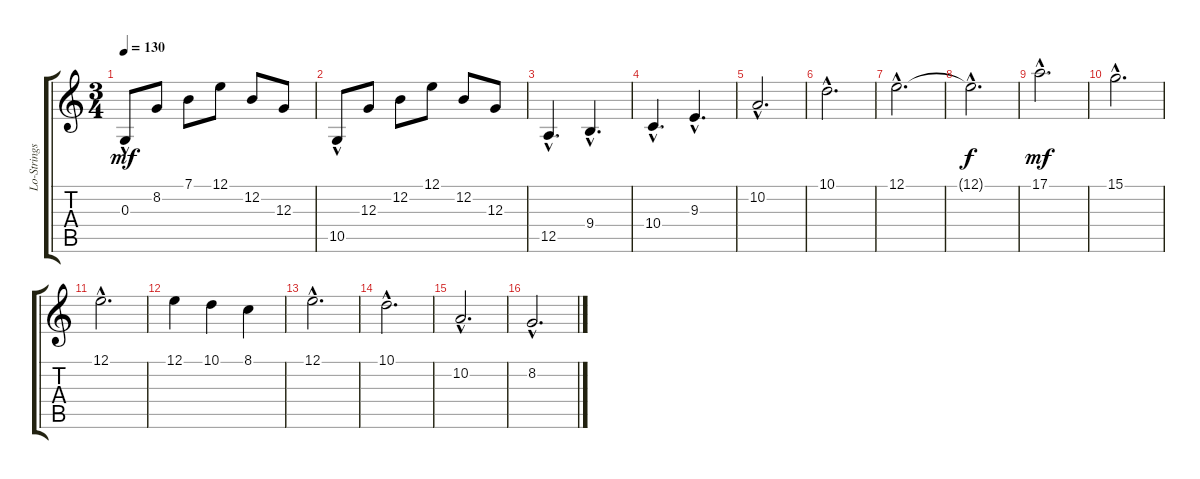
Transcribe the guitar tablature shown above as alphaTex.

\track ("Lo-Strings" "Lo-Strings") {instrument stringensemble1}
\staff {score tabs}
\tuning (E4 B3 G3 D3 A2 E2) {hide}
\ts (3 4)
\tempo 130
\clef g2
\ks c
0.3{hac}.8{dy mf} 8.2.8 7.1.8 12.1.8 12.2.8 12.3.8 |
10.5{hac}.8 12.3.8 12.2.8 12.1.8 12.2.8 12.3.8 |
12.5{hac}.4{d} 9.4{hac}.4{d} |
10.4{hac}.4{d} 9.3{hac}.4{d} |
10.2{hac}.2{d} |
10.1{hac}.2{d} |
12.1{hac}.2{d} |
12.1{hac t}.2{d dy f} |
17.1{hac}.2{d dy mf} |
15.1{hac}.2{d} |
12.1{hac}.2{d} |
12.1.4 10.1.4 8.1.4 |
12.1{hac}.2{d} |
10.1{hac}.2{d} |
10.2{hac}.2{d} |
8.2{hac}.2{d}
